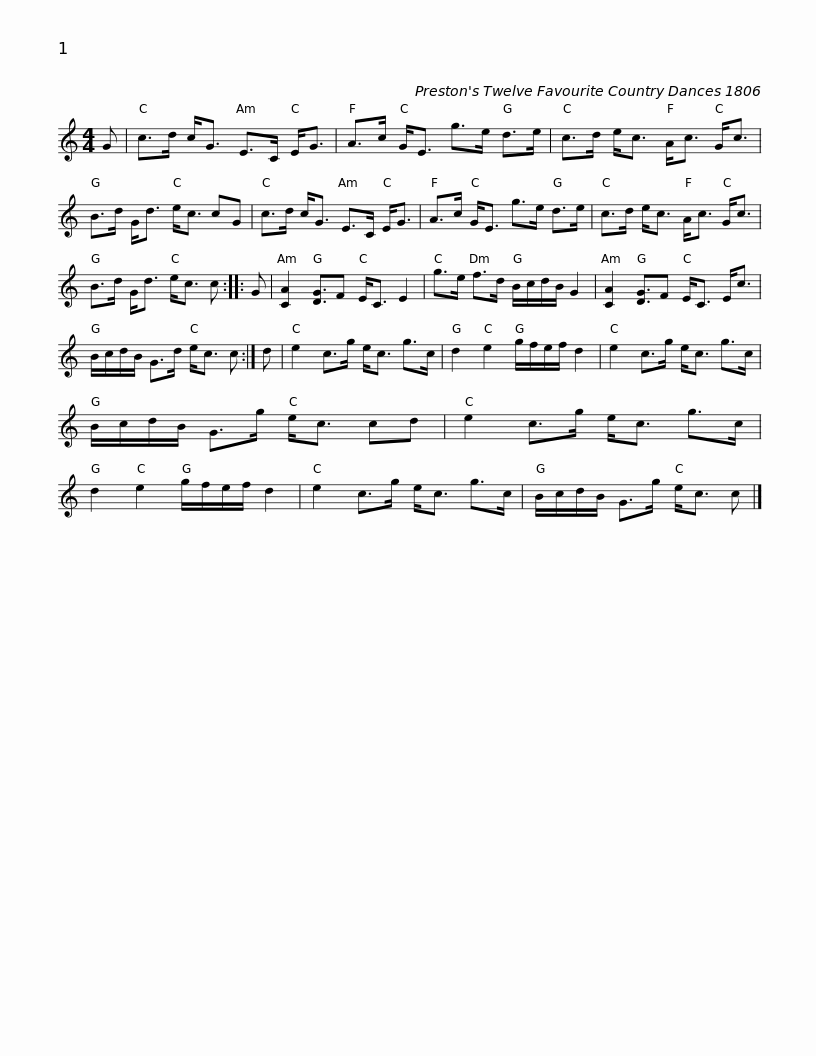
X:1
L:1/8
M:4/4
I:linebreak $
K:C
V:1 treble
V:1
 G | c>d c<G E>C E<G | A>c G<E g>e d>e | c>d e<c A<c G<c | B>d G<d e<c cG |$ %5
 c>d c<G E>C E<G | A>c G<E g>e d>e | c>d e<c A<c G<c | B>d G<d e<c c :: G |$ %10
 [CA]2 [DG]3/2F E<C E2 | g>e f>d B/c/d/B/ G2 | [CA]2 [DG]3/2F E<C E<c | B/c/d/B/ G>d e<c c :| d |$ %15
 e2 c>g e<c g>c | d2 e2 g/f/e/f/ d2 | e2 c>g e<c g>c | B/c/d/B/ G>g e<c cd | e2 c>g e<c g>c |$ %20
 d2 e2 g/f/e/f/ d2 | e2 c>g e<c g>c | B/c/d/B/ G>g e<c c |] %23
